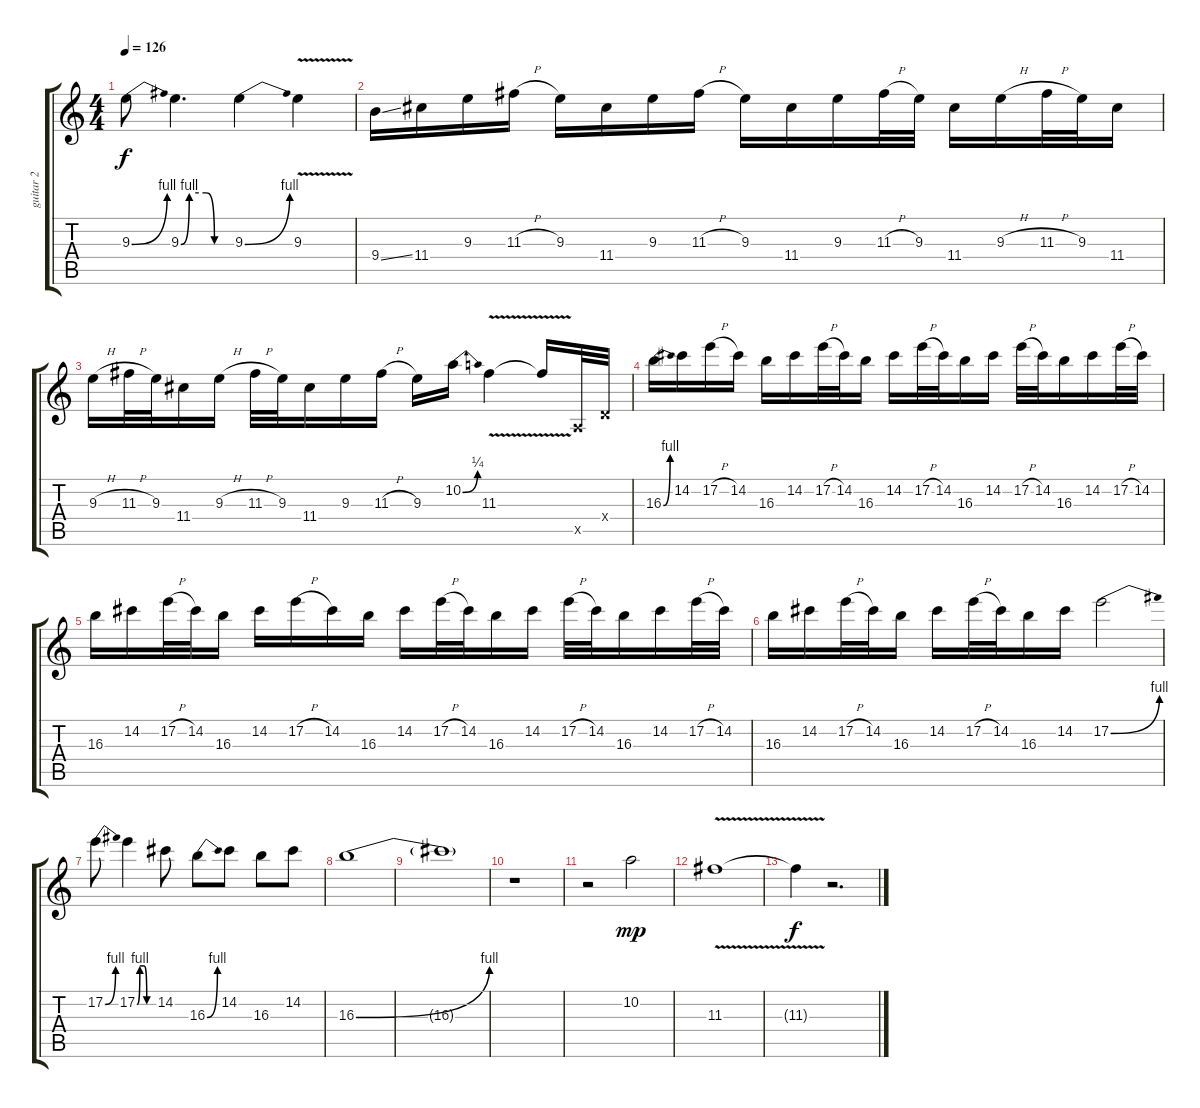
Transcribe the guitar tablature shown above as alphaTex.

\track ("guitar 2" "guitar 2") {instrument overdrivenguitar}
\staff {score tabs}
\tuning (E4 B3 G3 D3 A2 E2) {hide}
\ts (4 4)
\tempo 126
\clef g2
\ks c
9.3{be (bend 0 0 60 4)}.8{dy f} 9.3{be (custom 0 0 10 4 30 4 40 0 60 0)}.4{d} 9.3{be (bend 0 0 60 4)}.4 9.3{v}.4 |
9.4{ss}.16 11.4.16 9.3.16 11.3{h}.16 9.3.16 11.4.16 9.3.16 11.3{h}.16 9.3.16 11.4.16 9.3.16 11.3{h}.32 9.3.32 11.4.16 9.3{h}.16 11.3{h}.32 9.3.32 11.4.16 |
9.3{h}.16 11.3{h}.32 9.3.32 11.4.16 9.3{h}.16 11.3{h}.32 9.3.32 11.4.16 9.3.16 11.3{h}.16 9.3.16 10.2{be (bend 0 0 60 1)}.16 11.3{v}.4 11.3{t}.16 0.5{x}.32 0.4{x}.32 |
16.3{be (bend 0 0 60 4)}.16 14.2.16 17.2{h}.16 14.2.16 16.3.16 14.2.16 17.2{h}.32 14.2.32 16.3.16 14.2.16 17.2{h}.32 14.2.32 16.3.16 14.2.16 17.2{h}.32 14.2.32 16.3.16 14.2.16 17.2{h}.32 14.2.32 |
16.3.16 14.2.16 17.2{h}.32 14.2.32 16.3.16 14.2.16 17.2{h}.16 14.2.16 16.3.16 14.2.16 17.2{h}.32 14.2.32 16.3.16 14.2.16 17.2{h}.32 14.2.32 16.3.16 14.2.16 17.2{h}.32 14.2.32 |
16.3.16 14.2.16 17.2{h}.32 14.2.32 16.3.16 14.2.16 17.2{h}.32 14.2.32 16.3.16 14.2.16 17.2{be (bend 0 0 60 4)}.2 |
17.2{be (bend 0 0 60 4)}.8 17.2{be (custom 0 0 10 4 25 4 35 0 60 0)}.4 14.2.8 16.3{be (bend 0 0 60 4)}.8 14.2.8 16.3.8 14.2.8 |
16.3{be (bend 0 0 60 4)}.1 |
16.3{t}.1{volume 0} |
r.1 |
r.2 10.2.2{dy mp volume 13} |
11.3{v}.1 |
11.3{t}.4{dy f} r.2{d}
